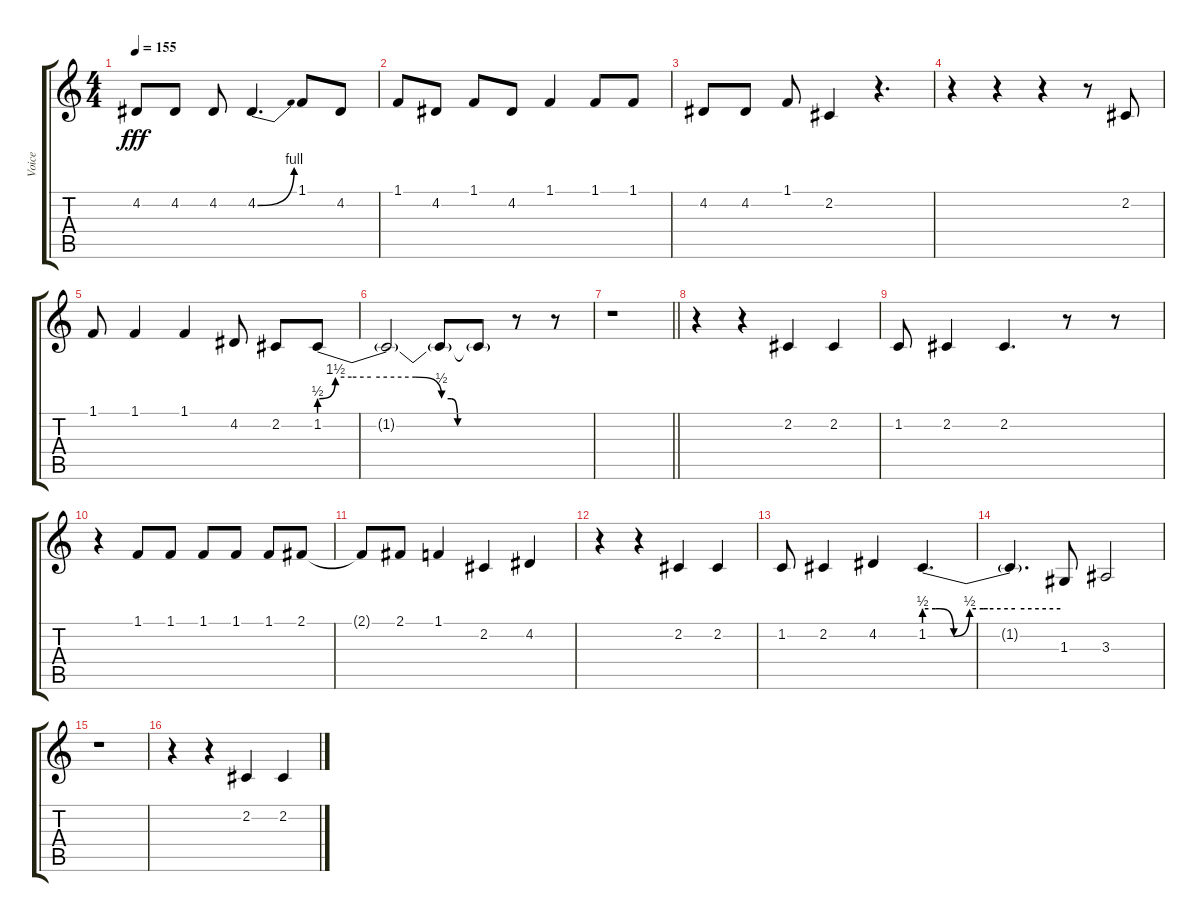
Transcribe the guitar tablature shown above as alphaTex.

\track ("Voice" "Voice") {instrument drawbarorgan}
\staff {score tabs}
\tuning (E4 B3 G3 D3 A2 E2) {hide}
\ts (4 4)
\tempo 155
\clef g2
\ks c
4.2.8{dy fff} 4.2.8 4.2.8 4.2{be (bend 0 0 60 4)}.4{d} 1.1.8 4.2.8 |
1.1.8 4.2.8 1.1.8 4.2.8 1.1.4 1.1.8 1.1.8 |
4.2.8 4.2.8 1.1.8 2.2.4 r.4{d} |
r.4 r.4 r.4 r.8 2.2.8 |
1.1.8 1.1.4 1.1.4 4.2.8 2.2.8 1.2{be (custom 0 2 5 6 10 6 16 6 30 6 38 2 41 2 43 0 49 0 60 0)}.8 |
1.2{t}.2 1.2{t}.8 1.2{t}.8 r.8 r.8 |
\barLineRight lightlight
r.1 |
r.4 r.4 2.2.4 2.2.4 |
1.2.8 2.2.4 2.2.4{d} r.8 r.8 |
r.4 1.1.8 1.1.8 1.1.8 1.1.8 1.1.8 2.1.8 |
2.1{t}.8 2.1.8 1.1.4 2.2.4 4.2.4 |
r.4 r.4 2.2.4 2.2.4 |
1.2.8 2.2.4 4.2.4 1.2{be (custom 0 2 5 2 7 2 13 0 20 2 26 2 28 2 40 2 60 2)}.4{d} |
1.2{t}.4{d} 1.3.8 3.3.2 |
r.1 |
r.4 r.4 2.2.4 2.2.4
